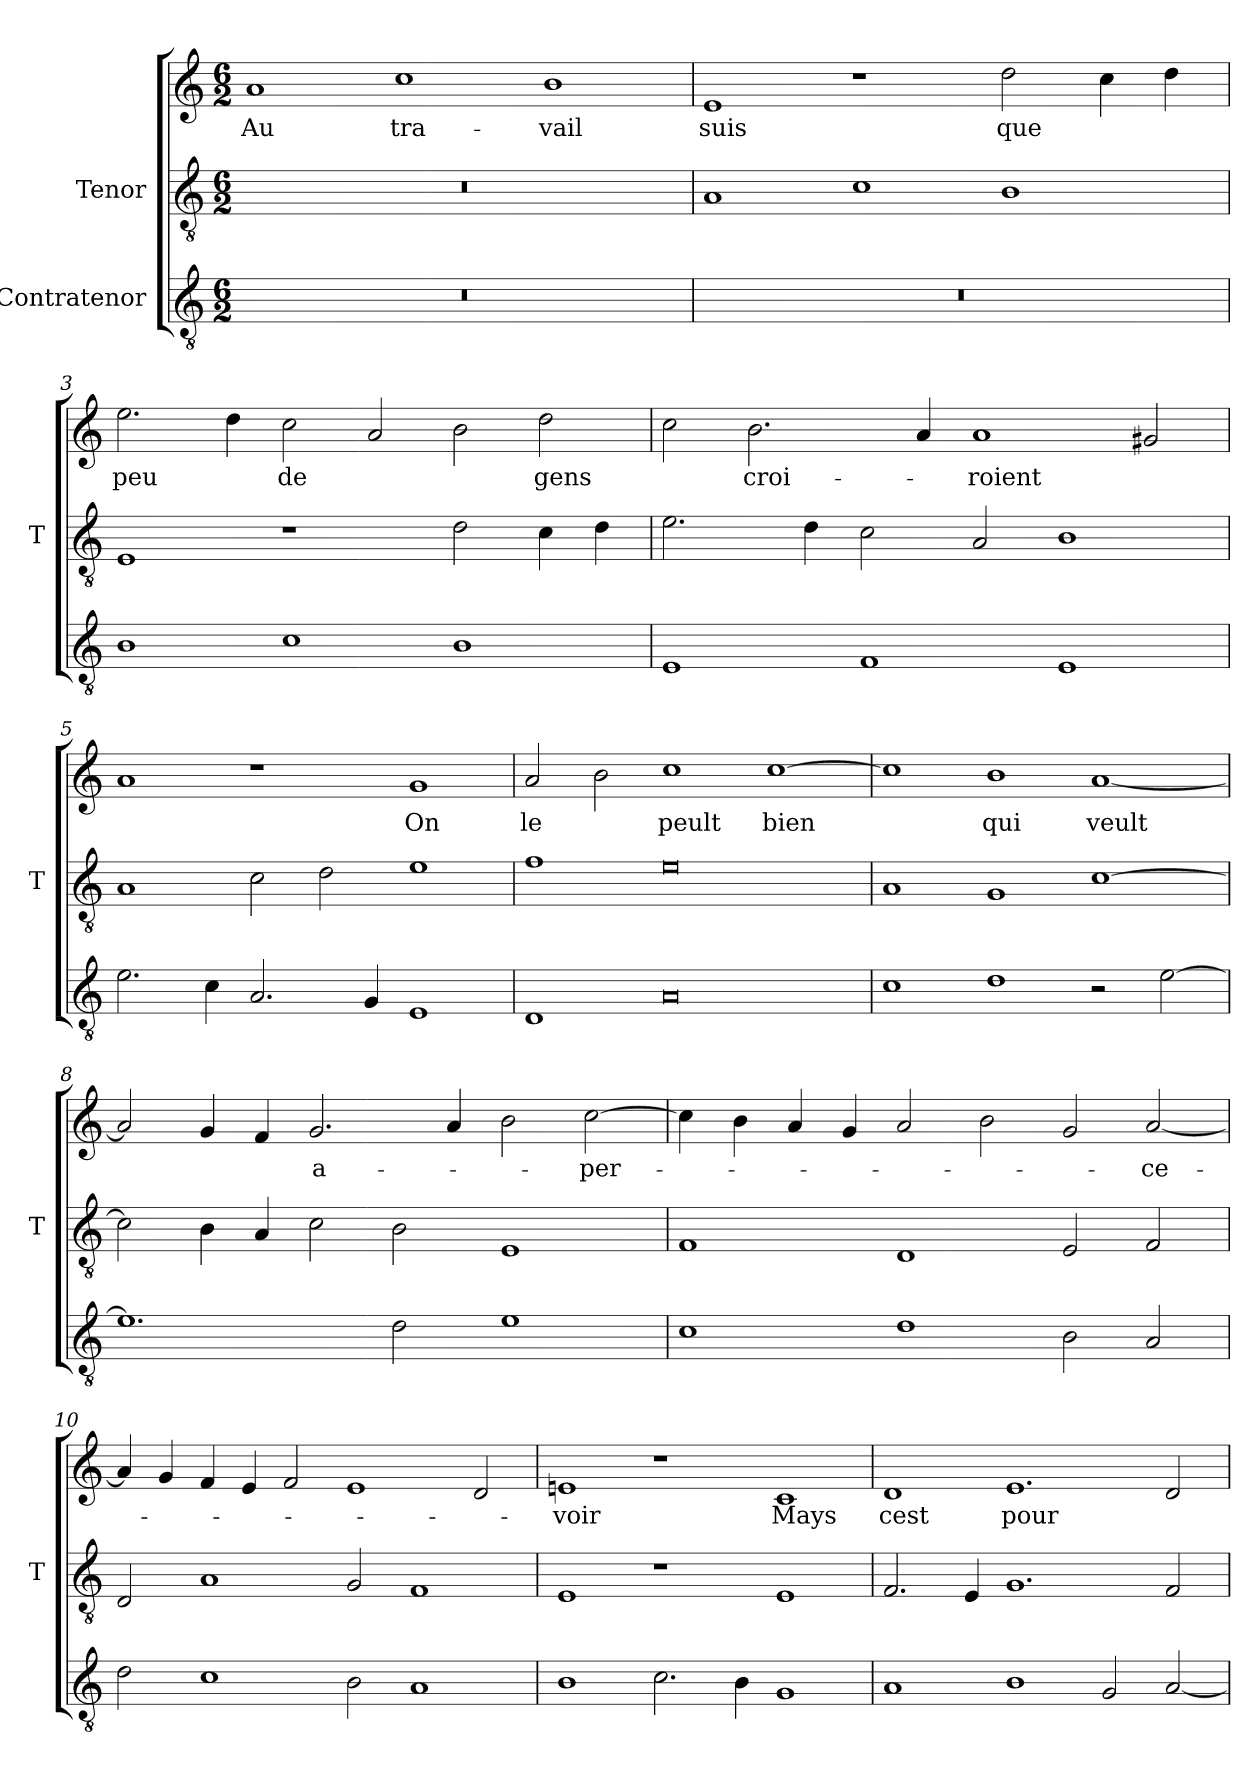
**kern	**kern	**kern	**text
*part3	*part2	*part1	*part1
*staff3	*staff2	*staff1	*staff1
*I"Contratenor	*I"Tenor	*	*
*	*I'T	*	*
*clefGv2	*clefGv2	*clefG2	*
*M6/2	*M6/2	*M6/2	*
=1	=1	=1	=1
0.r	0.r	1a	-Au
.	.	1cc	tra-
.	.	1b	-vail
=2	=2	=2	=2
0.r	1A	1e	-suis
.	1c	1r	.
.	1B	2dd	-que
.	.	4cc	.
.	.	4dd	.
=3	=3	=3	=3
1B	1E	2.ee	-peu
.	.	4dd	.
1c	1r	2cc	-de
.	.	2a	.
1B	2d	2b	.
.	4c	2dd	-gens
.	4d	.	.
=4	=4	=4	=4
1E	2.e	2cc	.
.	.	2.b	croi-
.	4d	.	.
1F	2c	.	.
.	.	4a	.
.	2A	1a	-roient
1E	1B	.	.
.	.	2g#X	.
=5	=5	=5	=5
2.e	1A	1a	.
4c	.	.	.
2.A	2c	1r	.
.	2d	.	.
4G	.	.	.
1E	1e	1g	-On
=6	=6	=6	=6
1D	1f	2a	-le
.	.	2b	.
0A	0e	1cc	-peult
.	.	[1cc	-bien
=7	=7	=7	=7
1c	1A	1cc]	.
1d	1G	1b	-qui
2r	[1c	[1a	-veult
[2e	.	.	.
=8	=8	=8	=8
1.e]	2c]	2a]	.
.	4B	4g	.
.	4A	4f	.
.	2c	2.g	a-
2d	2B	.	.
.	.	4a	.
1e	1E	2b	.
.	.	[2cc	-per-
=9	=9	=9	=9
1c	1F	4cc]	.
.	.	4b	.
.	.	4a	.
.	.	4g	.
1d	1D	2a	.
.	.	2b	.
2B	2E	2g	.
2A	2F	[2a	-ce-
=10	=10	=10	=10
2d	2D	4a]	.
.	.	4g	.
1c	1A	4f	.
.	.	4e	.
.	.	2f	.
2B	2G	1e	.
1A	1F	.	.
.	.	2d	.
=11	=11	=11	=11
1B	1E	1en	-voir
2.c	1r	1r	.
4B	.	.	.
1G	1E	1c	-Mays
=12	=12	=12	=12
1A	2.F	1d	-cest
.	4E	.	.
1B	1.G	1.e	-pour
2G	.	.	.
[2A	2F	2d	.
=	=	=	=
*-	*-	*-	*-
